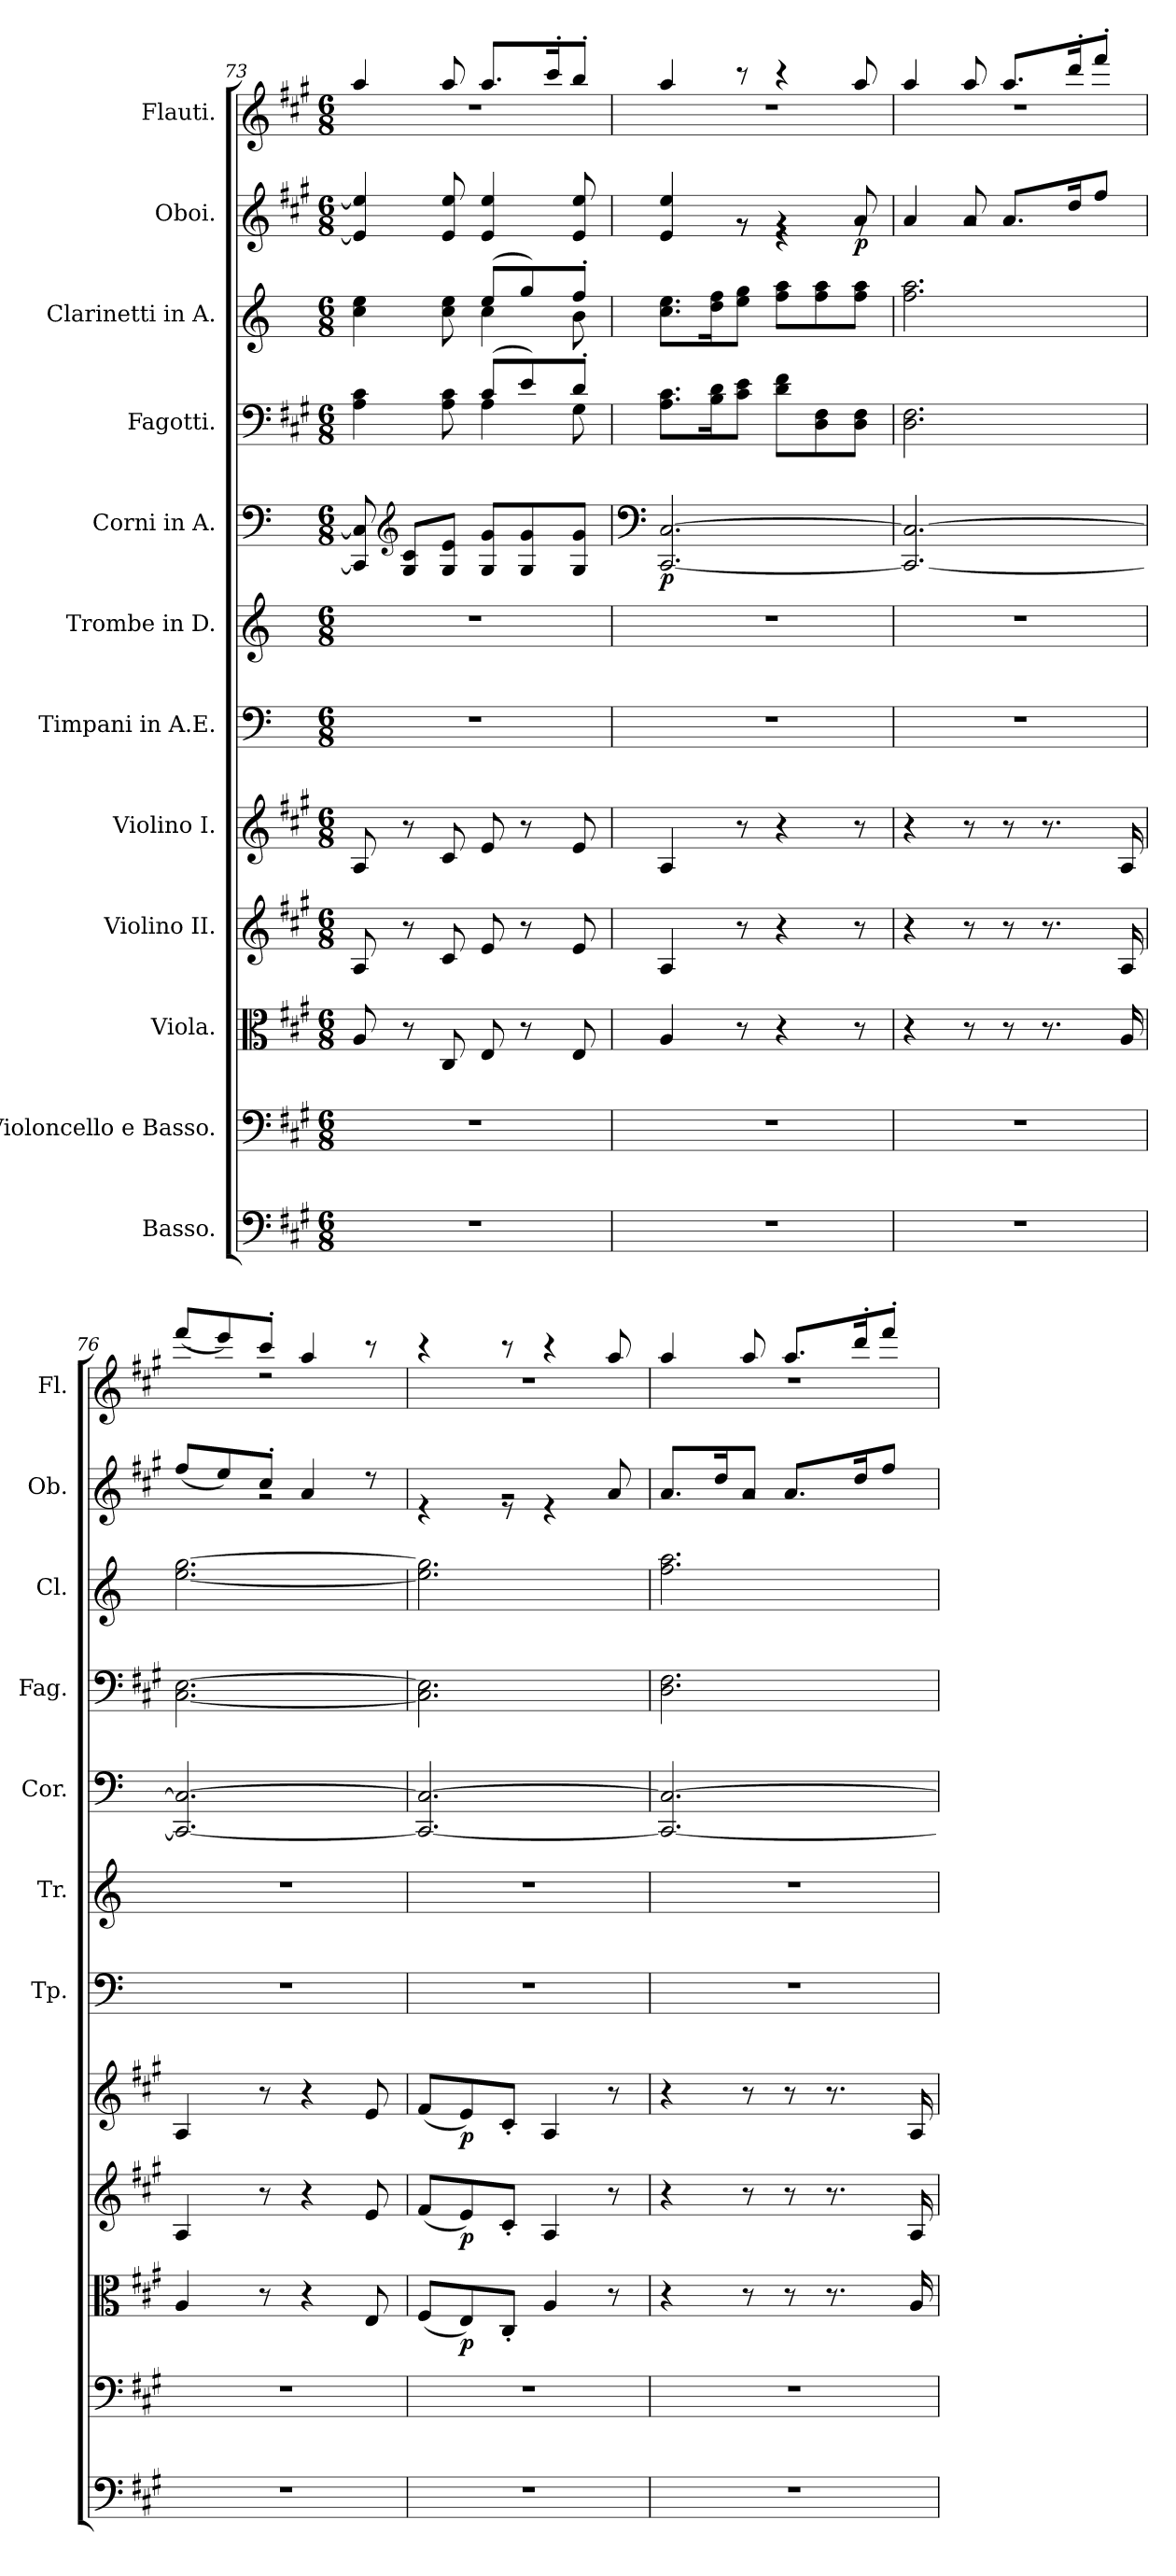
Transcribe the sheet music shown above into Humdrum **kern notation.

**kern	**kern	**kern	**dynam	**kern	**dynam	**kern	**dynam	**kern	**kern	**kern	**dynam	**kern	**kern	**kern	**dynam	**kern
*part12	*part11	*part10	*part10	*part9	*part9	*part8	*part8	*part7	*part6	*part5	*part5	*part4	*part3	*part2	*part2	*part1
*staff12	*staff11	*staff10	*staff10	*staff9	*staff9	*staff8	*staff8	*staff7	*staff6	*staff5	*staff5	*staff4	*staff3	*staff2	*staff2	*staff1
*I"Basso.	*I"Violoncello e Basso.	*I"Viola.	*	*I"Violino II.	*	*I"Violino I.	*	*I"Timpani in A.E.	*I"Trombe in D.	*I"Corni in A.	*	*I"Fagotti.	*I"Clarinetti in A.	*I"Oboi.	*	*I"Flauti.
*	*	*	*	*	*	*	*	*I'Tp.	*I'Tr.	*I'Cor.	*	*I'Fag.	*I'Cl.	*I'Ob.	*	*I'Fl.
*clefF4	*clefF4	*clefC3	*	*clefG2	*	*clefG2	*	*clefF4	*clefG2	*clefF4	*	*clefF4	*clefG2	*clefG2	*	*clefG2
*ITrd7c12	*	*	*	*	*	*	*	*	*ITrd-1c-2	*ITrd2c3	*	*	*ITrd2c3	*	*	*
*k[f#c#g#]	*k[f#c#g#]	*k[f#c#g#]	*	*k[f#c#g#]	*	*k[f#c#g#]	*	*k[]	*k[f#c#]	*k[f#c#g#]	*	*k[f#c#g#]	*k[f#c#g#]	*k[f#c#g#]	*	*k[f#c#g#]
*M6/8	*M6/8	*M6/8	*	*M6/8	*	*M6/8	*	*M6/8	*M6/8	*M6/8	*	*M6/8	*M6/8	*M6/8	*	*M6/8
=73	=73	=73	=73	=73	=73	=73	=73	=73	=73	=73	=73	=73	=73	=73	=73	=73
*	*	*	*	*	*	*	*	*	*	*	*	*^	*^	*	*	*^
2.r	2.r	8A/	.	8A/	.	8A/	.	2.r	2.r	8AAA/] 8AA/]	.	4A\ 4c#\	4.ryy	4a\ 4cc#\	4.ryy	4e/] 4ee/]	.	4aa/	2.rdd
*	*	*	*	*	*	*	*	*	*	*clefG2	*	*	*	*	*	*	*	*	*
.	.	8r	.	8r	.	8r	.	.	.	8E/ 8A/L	.	.	.	.	.	.	.	.	.
.	.	8C#/	.	8c#/	.	8c#/	.	.	.	8E/ 8c#/J	.	8A\ 8c#\	.	8a\ 8cc#\	.	8e/ 8ee/	.	8aa/	.
.	.	8E/	.	8e/	.	8e/	.	.	.	8E/ 8e/L	.	(>8c#/L	4A\	(>8cc#/L	4a\	4e/ 4ee/	.	8.aa/L	.
.	.	8r	.	8r	.	8r	.	.	.	8E/ 8e/	.	8e/)	.	8ee/)	.	.	.	.	.
.	.	.	.	.	.	.	.	.	.	.	.	.	.	.	.	.	.	16ccc#'/K	.
.	.	8E/	.	8e/	.	8e/	.	.	.	8E/ 8e/J	.	8d'/J	8G#\	8dd'/J	8g#\	8e/ 8ee/	.	8bb'/J	.
*	*	*	*	*	*	*	*	*	*	*	*	*v	*v	*	*	*	*	*	*
*	*	*	*	*	*	*	*	*	*	*	*	*	*v	*v	*	*	*	*
=74	=74	=74	=74	=74	=74	=74	=74	=74	=74	=74	=74	=74	=74	=74	=74	=74	=74
*	*	*	*	*	*	*	*	*	*	*clefF4	*	*	*	*	*	*	*
*	*	*	*	*	*	*	*	*	*	*	*	*^	*^	*^	*	*	*
!	!	!	!	!	!	!	!	!	!	!	!LO:DY:b	!	!	!	!	!	!	!	!	!
*	*	*	*	*	*	*	*	*	*	*	*	*v	*v	*	*	*	*	*	*	*
*	*	*	*	*	*	*	*	*	*	*	*	*	*v	*v	*	*	*	*	*
2.r	2.r	4A/	.	4A/	.	4A/	.	2.r	2.r	[2.AAA/ [2.AA/	p	8.A\ 8.c#\L	8.a\ 8.cc#\L	4e/ 4ee/	4ryy	.	4aa/	2.rdd
.	.	.	.	.	.	.	.	.	.	.	.	16B\ 16d\K	16b\ 16dd\K	.	.	.	.	.
.	.	8r	.	8r	.	8r	.	.	.	.	.	8c#\ 8e\J	8cc#\ 8ee\J	8rg	8rg	.	8r	.
.	.	4r	.	4r	.	4r	.	.	.	.	.	8d\ 8f#\L	8dd\ 8ff#\L	4rg	4r	.	4r	.
.	.	.	.	.	.	.	.	.	.	.	.	8D\ 8F#\	8dd\ 8ff#\	.	.	.	.	.
!	!	!	!	!	!	!	!	!	!	!	!	!	!	!	!	!LO:DY:b	!	!
.	.	8r	.	8r	.	8r	.	.	.	.	.	8D\ 8F#\J	8dd\ 8ff#\J	8a/	8rg	p	8aa/	.
=75	=75	=75	=75	=75	=75	=75	=75	=75	=75	=75	=75	=75	=75	=75	=75	=75	=75	=75
2.r	2.r	4r	.	4r	.	4r	.	2.r	2.r	2.AAA/_ 2.AA/_	.	2.D\ 2.F#\	2.dd\ 2.ff#\	4a/	4ryy	.	4aa/	2.rdd
.	.	8r	.	8r	.	8r	.	.	.	.	.	.	.	8a/	2rg	.	8aa/	.
.	.	8r	.	8r	.	8r	.	.	.	.	.	.	.	8.a/L	.	.	8.aa/L	.
.	.	8.r	.	8.r	.	8.r	.	.	.	.	.	.	.	.	.	.	.	.
.	.	.	.	.	.	.	.	.	.	.	.	.	.	16dd/K	.	.	16ddd'/K	.
.	.	.	.	.	.	.	.	.	.	.	.	.	.	8ff#/J	.	.	8fff#'/J	.
.	.	16A/	.	16A/	.	16A/	.	.	.	.	.	.	.	.	.	.	.	.
=76	=76	=76	=76	=76	=76	=76	=76	=76	=76	=76	=76	=76	=76	=76	=76	=76	=76	=76
2.r	2.r	4A/	.	4A/	.	4A/	.	2.r	2.r	2.AAA/_ 2.AA/_	.	[2.C#\ [2.E\	[2.cc#\ [2.ee\	(<8ff#/L	4ryy	.	(>8fff#/L	4ryy
.	.	.	.	.	.	.	.	.	.	.	.	.	.	8ee/)	.	.	8eee/)	.
.	.	8r	.	8r	.	8r	.	.	.	.	.	.	.	8cc#'/J	2rg	.	8ccc#'/J	2rdd
.	.	4r	.	4r	.	4r	.	.	.	.	.	.	.	4a/	.	.	4aa/	.
.	.	8E/	.	8e/	.	8e/	.	.	.	.	.	.	.	8r	.	.	8r	.
=77	=77	=77	=77	=77	=77	=77	=77	=77	=77	=77	=77	=77	=77	=77	=77	=77	=77	=77
!	!	!	!LO:DY:b	!	!	!	!	!	!	!	!	!	!	!	!	!	!	!
!	!	!	!LO:DY:n=1:b	!	!LO:DY:b	!	!	!	!	!	!	!	!	!	!	!	!	!
!	!	!	!	!	!LO:DY:n=1:b	!	!LO:DY:b	!	!	!	!	!	!	!	!	!	!	!
!	!	!	!	!	!	!	!LO:DY:n=1:b	!	!	!	!	!	!	!	!	!	!	!
2.r	2.r	(<8F#/L	sfp f	(<8f#/L	sfp f	(<8f#/L	sfp f	2.r	2.r	2.AAA/_ 2.AA/_	.	2.C#\] 2.E\]	2.cc#\] 2.ee\]	4re	4ryy	.	4r	2.rdd
!	!	!	!LO:DY:n=2:b	!	!LO:DY:n=2:b	!	!LO:DY:n=2:b	!	!	!	!	!	!	!	!	!	!	!
.	.	8E/)	p	8e/)	p	8e/)	p	.	.	.	.	.	.	.	.	.	.	.
.	.	8C#'/J	.	8c#'/J	.	8c#'/J	.	.	.	.	.	.	.	8re	2rg	.	8r	.
.	.	4A/	.	4A/	.	4A/	.	.	.	.	.	.	.	4re	.	.	4r	.
.	.	8r	.	8r	.	8r	.	.	.	.	.	.	.	8a/	.	.	8aa/	.
=78	=78	=78	=78	=78	=78	=78	=78	=78	=78	=78	=78	=78	=78	=78	=78	=78	=78	=78
2.r	2.r	4r	.	4r	.	4r	.	2.r	2.r	2.AAA/_ 2.AA/_	.	2.D\ 2.F#\	2.dd\ 2.ff#\	8.a/L	4ryy	.	4aa/	2.rdd
.	.	.	.	.	.	.	.	.	.	.	.	.	.	16dd/K	.	.	.	.
.	.	8r	.	8r	.	8r	.	.	.	.	.	.	.	8a/J	2rg	.	8aa/	.
.	.	8r	.	8r	.	8r	.	.	.	.	.	.	.	8.a/L	.	.	8.aa/L	.
.	.	8.r	.	8.r	.	8.r	.	.	.	.	.	.	.	.	.	.	.	.
.	.	.	.	.	.	.	.	.	.	.	.	.	.	16dd/K	.	.	16ddd'/K	.
.	.	.	.	.	.	.	.	.	.	.	.	.	.	8ff#/J	.	.	8fff#'/J	.
.	.	16A/	.	16A/	.	16A/	.	.	.	.	.	.	.	.	.	.	.	.
*	*	*	*	*	*	*	*	*	*	*	*	*	*	*v	*v	*	*	*
*	*	*	*	*	*	*	*	*	*	*	*	*	*	*	*	*v	*v
=	=	=	=	=	=	=	=	=	=	=	=	=	=	=	=	=
*-	*-	*-	*-	*-	*-	*-	*-	*-	*-	*-	*-	*-	*-	*-	*-	*-
